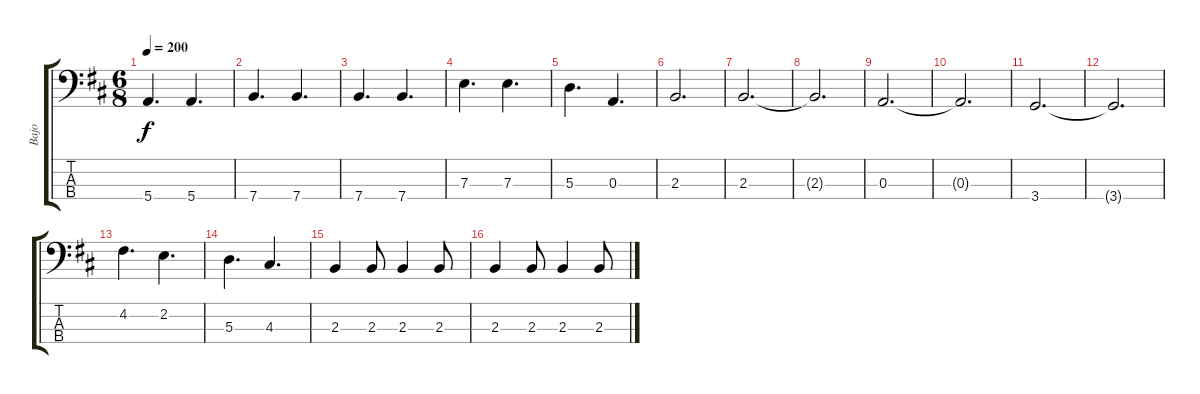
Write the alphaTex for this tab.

\track ("Bajo" "Bajo") {instrument electricbassfinger}
\staff {score tabs}
\tuning (G2 D2 A1 E1) {hide}
\ts (6 8)
\tempo 200
\clef f4
\ks bminor
5.4.4{d dy f} 5.4.4{d} |
7.4.4{d} 7.4.4{d} |
7.4.4{d} 7.4.4{d} |
7.3.4{d} 7.3.4{d} |
5.3.4{d} 0.3.4{d} |
2.3.2{d} |
2.3.2{d} |
2.3{t}.2{d} |
0.3.2{d} |
0.3{t}.2{d} |
3.4.2{d} |
3.4{t}.2{d} |
4.2.4{d} 2.2.4{d} |
5.3.4{d} 4.3.4{d} |
2.3.4 2.3.8 2.3.4 2.3.8 |
2.3.4 2.3.8 2.3.4 2.3.8
